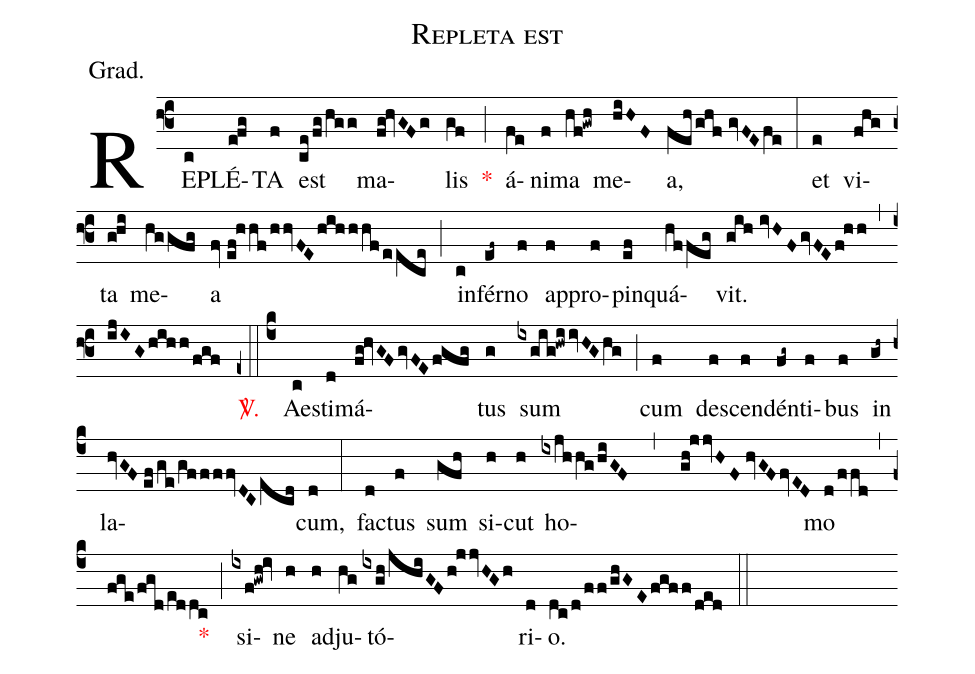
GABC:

name:Repleta est;
annotation:Grad.;
mode:II.;
office-part:Gradual;
%%
(f3) RE(c)PLÉ(e!fg)TA(f) est(ce/fg/hgg) ma(fg!hvGFg)lis(gf) <v>\red{*}</v>(;) á(fe)ni(f)ma(hf!gwh) me(hiHF)a,(feh/ghf//gvFEfe) (:) et(e) vi(fhg)ta(g!hi) me(hggfg)a(fv//ef!hhf/hhvFEhihhhf/eece) (;) in(c)fér(ef~)no(f) ap(f)pro(f)pin(ef)quá(hffeg)vit.(gih//ivHFgvFEf!hh) (,) (ijIGhihh/fgf) <v>\red{\Vbar.}</v>(z0::c4) Ae(c)sti(d)má(fg!hvGFgvFEfgfg)tus(g) sum(ixgig!hwiivHGhg) (;) cum(f) de(f)scen(f)dén(fg~)ti(f)bus(f) in(gh~) la(hvGF//ef/ge/gffffvDCecd)cum,(d) (:) fa(d)ctus(f) sum(gfh) si(h)cut(h) ho(ixjhhg/hiGF , gh!jjvHF//hvGFfvED)mo(d/ffd) (,) (fge/fgd/eddc) <v>\red{*}</v>(;) si(ixf!gwh!iv)ne(h) ad(h)ju(hg)tó(ixgh/jhiGFh!jjvHGh)ri(d)o.(dc/d/ff/ghGEfgff/ded) (::)
